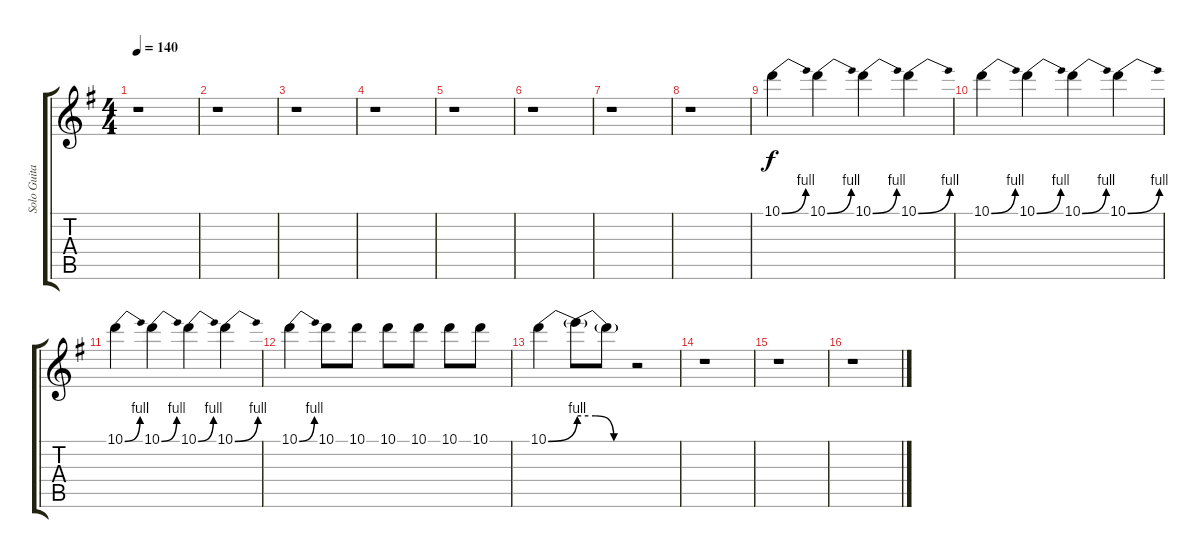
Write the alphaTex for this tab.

\track ("Solo Guitar" "Solo Guita") {instrument distortionguitar}
\staff {score tabs}
\tuning (E4 B3 G3 D3 A2 E2) {hide}
\ts (4 4)
\tempo 140
\clef g2
\ks g
r.1{dy f} |
r.1 |
r.1 |
r.1 |
r.1 |
r.1 |
r.1 |
r.1 |
10.1{be (bend 0 0 60 4)}.4 10.1{be (bend 0 0 60 4)}.4 10.1{be (bend 0 0 60 4)}.4 10.1{be (bend 0 0 60 4)}.4 |
10.1{be (bend 0 0 60 4)}.4 10.1{be (bend 0 0 60 4)}.4 10.1{be (bend 0 0 60 4)}.4 10.1{be (bend 0 0 60 4)}.4 |
10.1{be (bend 0 0 60 4)}.4 10.1{be (bend 0 0 60 4)}.4 10.1{be (bend 0 0 60 4)}.4 10.1{be (bend 0 0 60 4)}.4 |
10.1{be (bend 0 0 60 4)}.4 10.1.8 10.1.8 10.1.8 10.1.8 10.1.8 10.1.8 |
10.1{be (bend 0 0 60 4)}.4 10.1{be (custom 0 4 20 4 40 0 60 0) t}.8 10.1{t}.8 r.2 |
r.1 |
r.1 |
r.1
